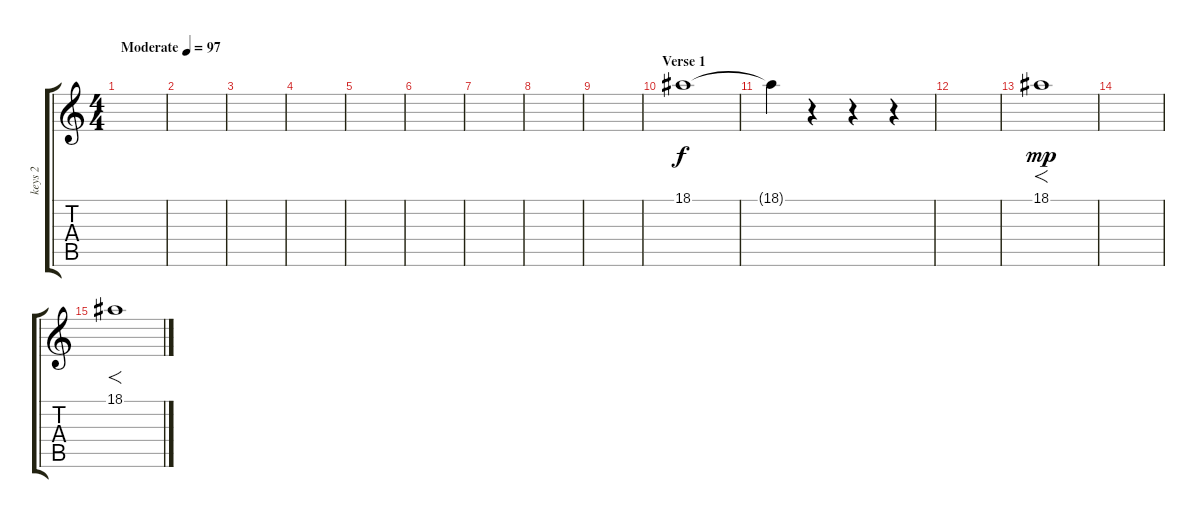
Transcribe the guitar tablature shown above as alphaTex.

\track ("keys 2" "keys 2") {instrument pad2warm}
\staff {score tabs}
\tuning (E4 B3 G3 D3 A2 E2) {hide}
\ts (4 4)
\tempo (97 "Moderate")
\clef g2
\ks c
|
|
|
|
|
|
|
|
|
\section ("" "Verse 1")
18.1.1 |
18.1{t}.4{dy f} r.4 r.4 r.4 |
|
18.1.1{f dy mp} |
|
18.1.1{f}
